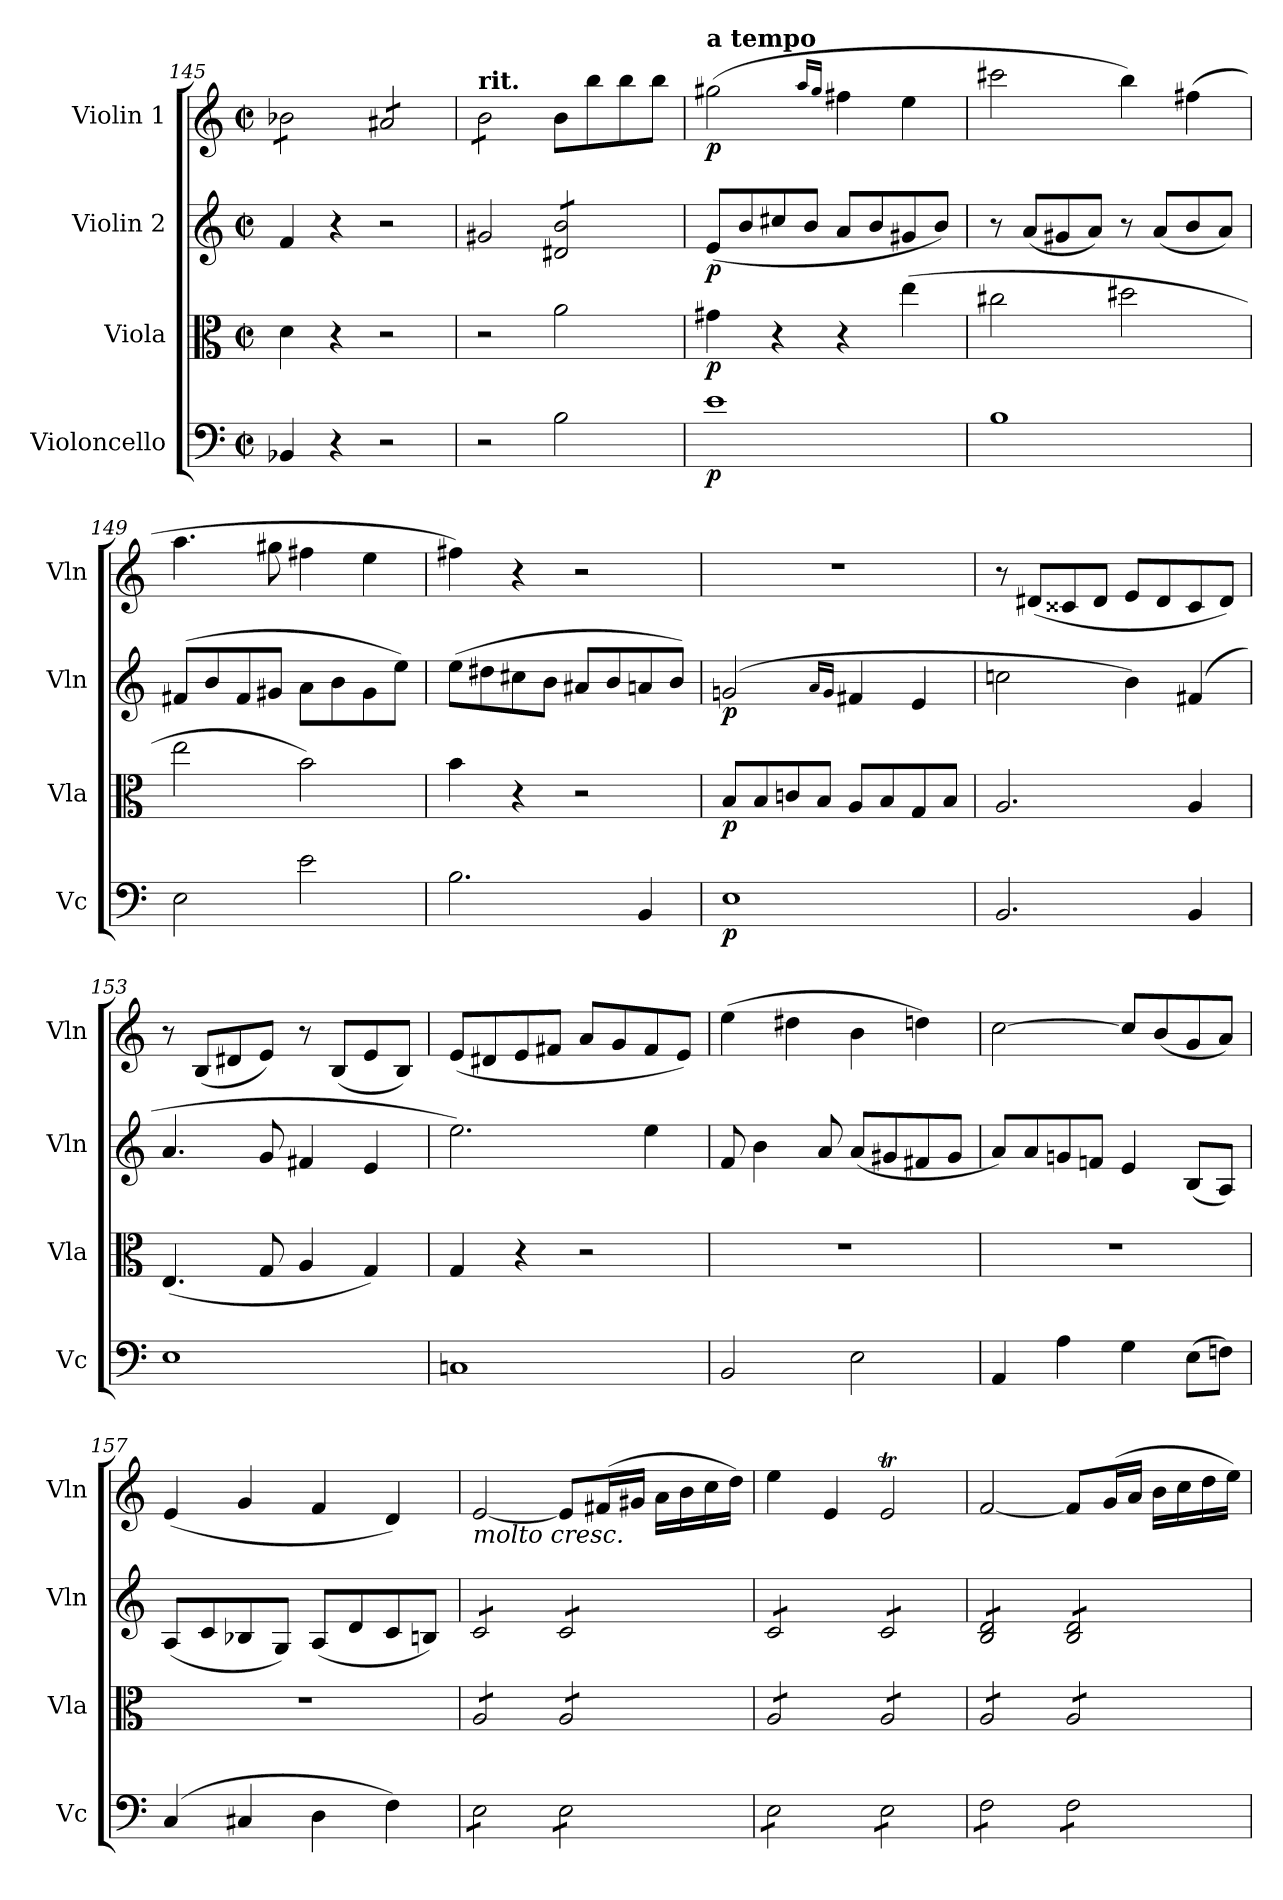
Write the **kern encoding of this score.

**kern	**dynam	**kern	**dynam	**kern	**dynam	**kern	**dynam
*part4	*part4	*part3	*part3	*part2	*part2	*part1	*part1
*staff4	*staff4	*staff3	*staff3	*staff2	*staff2	*staff1	*staff1
*I"Violoncello	*	*I"Viola	*	*I"Violin 2	*	*I"Violin 1	*
*I'Vc	*	*I'Vla	*	*I'Vln	*	*I'Vln	*
*clefF4	*	*clefC3	*	*clefG2	*	*clefG2	*
*k[]	*	*k[]	*	*k[]	*	*k[]	*
*M2/2	*	*M2/2	*	*M2/2	*	*M2/2	*
*met(c|)	*	*met(c|)	*	*met(c|)	*	*met(c|)	*
=145	=145	=145	=145	=145	=145	=145	=145
*	*	*	*	*	*	*tremolo	*
4BB-X/	.	4d\	.	4f/	.	8b-X\L	.
.	.	.	.	.	.	8b-X\	.
4r	.	4r	.	4r	.	8b-X\	.
.	.	.	.	.	.	8b-X\J	.
2r	.	2r	.	2r	.	8a#X/L	.
.	.	.	.	.	.	8a#X/	.
.	.	.	.	.	.	8a#X/	.
.	.	.	.	.	.	8a#X/J	.
=146	=146	=146	=146	=146	=146	=146	=146
!	!	!	!	!	!	!LO:TX:a:B:t=rit.	!
2r	.	2r	.	2g#X/	.	8b\L	.
.	.	.	.	.	.	8b\	.
.	.	.	.	.	.	8b\	.
.	.	.	.	.	.	8b\J	.
*	*	*	*	*	*	*Xtremolo	*
*	*	*	*	*tremolo	*	*	*
2B\	.	2a\	.	8d#X/ 8b/L	.	8b\L	.
.	.	.	.	8d#X/ 8b/	.	8bb\	.
.	.	.	.	8d#X/ 8b/	.	8bb\	.
.	.	.	.	8d#X/ 8b/J	.	8bb\J	.
*	*	*	*	*Xtremolo	*	*	*
=147	=147	=147	=147	=147	=147	=147	=147
!	!	!	!	!	!	!LO:TX:a:B:t=a tempo	!
!	!LO:DY:b	!	!LO:DY:b	!	!LO:DY:b	!	!LO:DY:b
1e	p	4g#X\	p	(8e/L	p	(2gg#X\	p
.	.	.	.	8b/	.	.	.
.	.	4r	.	8cc#X/	.	.	.
.	.	.	.	8b/J	.	.	.
.	.	.	.	.	.	16qaa/LL	.
.	.	.	.	.	.	16qgg#/JJ	.
.	.	4r	.	8a/L	.	4ff#X\	.
.	.	.	.	8b/	.	.	.
.	.	(4ee\	.	8g#X/	.	4ee\	.
.	.	.	.	8b/J)	.	.	.
!!LO:LB:g=z
=148	=148	=148	=148	=148	=148	=148	=148
1B	.	2cc#X\	.	8r	.	2ccc#X\	.
.	.	.	.	(8a/L	.	.	.
.	.	.	.	8g#X/	.	.	.
.	.	.	.	8a/J)	.	.	.
.	.	2dd#X\	.	8r	.	4bb\)	.
.	.	.	.	(8a/L	.	.	.
.	.	.	.	8b/	.	(4ff#X\	.
.	.	.	.	8a/J)	.	.	.
=149	=149	=149	=149	=149	=149	=149	=149
2E\	.	2ee\	.	(8f#X/L	.	4.aa\	.
.	.	.	.	8b/	.	.	.
.	.	.	.	8f#/	.	.	.
.	.	.	.	8g#X/J	.	8gg#X\	.
2e\	.	2b\)	.	8a\L	.	4ff#X\	.
.	.	.	.	8b\	.	.	.
.	.	.	.	8g#\	.	4ee\	.
.	.	.	.	8ee\J)	.	.	.
=150	=150	=150	=150	=150	=150	=150	=150
2.B\	.	4b\	.	(8ee\L	.	4ff#X\)	.
.	.	.	.	8dd#X\	.	.	.
.	.	4r	.	8cc#X\	.	4r	.
.	.	.	.	8b\J	.	.	.
.	.	2r	.	8a#X/L	.	2r	.
.	.	.	.	8b/	.	.	.
4BB/	.	.	.	8an/	.	.	.
.	.	.	.	8b/J)	.	.	.
=151	=151	=151	=151	=151	=151	=151	=151
!	!LO:DY:b	!	!LO:DY:b	!	!LO:DY:b	!	!
1E	p	8B/L	p	(2gn/	p	1r	.
.	.	8B/	.	.	.	.	.
.	.	8cn/	.	.	.	.	.
.	.	8B/J	.	.	.	.	.
.	.	.	.	16qa/LL	.	.	.
.	.	.	.	16qg/JJ	.	.	.
.	.	8A/L	.	4f#X/	.	.	.
.	.	8B/	.	.	.	.	.
.	.	8G/	.	4e/	.	.	.
.	.	8B/J	.	.	.	.	.
=152	=152	=152	=152	=152	=152	=152	=152
2.BB/	.	2.A/	.	2ccn\	.	8r	.
.	.	.	.	.	.	(8d#X/L	.
.	.	.	.	.	.	8c##X/	.
.	.	.	.	.	.	8d#/J	.
.	.	.	.	4b\)	.	8e/L	.
.	.	.	.	.	.	8d#/	.
4BB/	.	4A/	.	(4f#X/	.	8c##/	.
.	.	.	.	.	.	8d#/J)	.
!!LO:LB:g=z
=153	=153	=153	=153	=153	=153	=153	=153
1E	.	(4.E/	.	4.a/	.	8r	.
.	.	.	.	.	.	(8B/L	.
.	.	.	.	.	.	8d#X/	.
.	.	8G/	.	8g/	.	8e/J)	.
.	.	4A/	.	4f#X/	.	8r	.
.	.	.	.	.	.	(8B/L	.
.	.	4G/)	.	4e/	.	8e/	.
.	.	.	.	.	.	8B/J)	.
!!LO:LB:g=z
=154	=154	=154	=154	=154	=154	=154	=154
1Cn	.	4G/	.	2.ee\)	.	(8e/L	.
.	.	.	.	.	.	8d#X/	.
.	.	4r	.	.	.	8e/	.
.	.	.	.	.	.	8f#X/J	.
.	.	2r	.	.	.	8a/L	.
.	.	.	.	.	.	8g/	.
.	.	.	.	4ee\	.	8f#/	.
.	.	.	.	.	.	8e/J)	.
=155	=155	=155	=155	=155	=155	=155	=155
2BB/	.	1r	.	8f/	.	(4ee\	.
.	.	.	.	4b\	.	.	.
.	.	.	.	.	.	4dd#X\	.
.	.	.	.	8a/	.	.	.
2E\	.	.	.	(8a/L	.	4b\	.
.	.	.	.	8g#X/	.	.	.
.	.	.	.	8f#X/	.	4ddn\)	.
.	.	.	.	8g#/J	.	.	.
=156	=156	=156	=156	=156	=156	=156	=156
4AA/	.	1r	.	8a/L)	.	[2cc\	.
.	.	.	.	8a/	.	.	.
4A\	.	.	.	8gn/	.	.	.
.	.	.	.	8fn/J	.	.	.
4G\	.	.	.	4e/	.	8cc/L]	.
.	.	.	.	.	.	(8b/	.
(8E\L	.	.	.	(8B/L	.	8g/	.
8Fn\J)	.	.	.	8A/J)	.	8a/J)	.
=157	=157	=157	=157	=157	=157	=157	=157
(4C/	.	1r	.	(8A/L	.	(4e/	.
.	.	.	.	8c/	.	.	.
4C#X/	.	.	.	8B-X/	.	4g/	.
.	.	.	.	8G/J)	.	.	.
4D\	.	.	.	(8A/L	.	4f/	.
.	.	.	.	8d/	.	.	.
4F\)	.	.	.	8c/	.	4d/)	.
.	.	.	.	8Bn/J)	.	.	.
=158	=158	=158	=158	=158	=158	=158	=158
!	!	!	!	!	!	!LO:TX:b:i:t=molto cresc.	!
!	!	!	!	!LO:TX:b:i:t=molto cresc.	!	!	!
!	!	!LO:TX:b:i:t=molto cresc.	!	!	!	!	!
!LO:TX:b:i:t=molto cresc.	!	!	!	!	!	!	!
*tremolo	*	*	*	*	*	*	*
*	*	*tremolo	*	*	*	*	*
*	*	*	*	*tremolo	*	*	*
8E\L	.	8A/L	.	8c/L	.	[2e/	.
8E\	.	8A/	.	8c/	.	.	.
8E\	.	8A/	.	8c/	.	.	.
8E\J	.	8A/J	.	8c/J	.	.	.
8E\L	.	8A/L	.	8c/L	.	8e/L]	.
8E\	.	8A/	.	8c/	.	(16f#X/L	.
.	.	.	.	.	.	16g#X/JJ	.
8E\	.	8A/	.	8c/	.	16a\LL	.
.	.	.	.	.	.	16b\	.
8E\J	.	8A/J	.	8c/J	.	16cc\	.
.	.	.	.	.	.	16dd\JJ)	.
!!LO:LB:g=z
=159	=159	=159	=159	=159	=159	=159	=159
8E\L	.	8A/L	.	8c/L	.	4ee\	.
8E\	.	8A/	.	8c/	.	.	.
8E\	.	8A/	.	8c/	.	4e/	.
8E\J	.	8A/J	.	8c/J	.	.	.
8E\L	.	8A/L	.	8c/L	.	2et/	.
8E\	.	8A/	.	8c/	.	.	.
8E\	.	8A/	.	8c/	.	.	.
8E\J	.	8A/J	.	8c/J	.	.	.
=160	=160	=160	=160	=160	=160	=160	=160
8F\L	.	8A/L	.	8B/ 8d/L	.	[2f/	.
8F\	.	8A/	.	8B/ 8d/	.	.	.
8F\	.	8A/	.	8B/ 8d/	.	.	.
8F\J	.	8A/J	.	8B/ 8d/J	.	.	.
8F\L	.	8A/L	.	8B/ 8d/L	.	8f/L]	.
8F\	.	8A/	.	8B/ 8d/	.	(16g/L	.
.	.	.	.	.	.	16a/JJ	.
8F\	.	8A/	.	8B/ 8d/	.	16b\LL	.
.	.	.	.	.	.	16cc\	.
8F\J	.	8A/J	.	8B/ 8d/J	.	16dd\	.
*	*	*	*	*Xtremolo	*	*	*
*	*	*Xtremolo	*	*	*	*	*
*Xtremolo	*	*	*	*	*	*	*
.	.	.	.	.	.	16ee\JJ)	.
=	=	=	=	=	=	=	=
*-	*-	*-	*-	*-	*-	*-	*-
